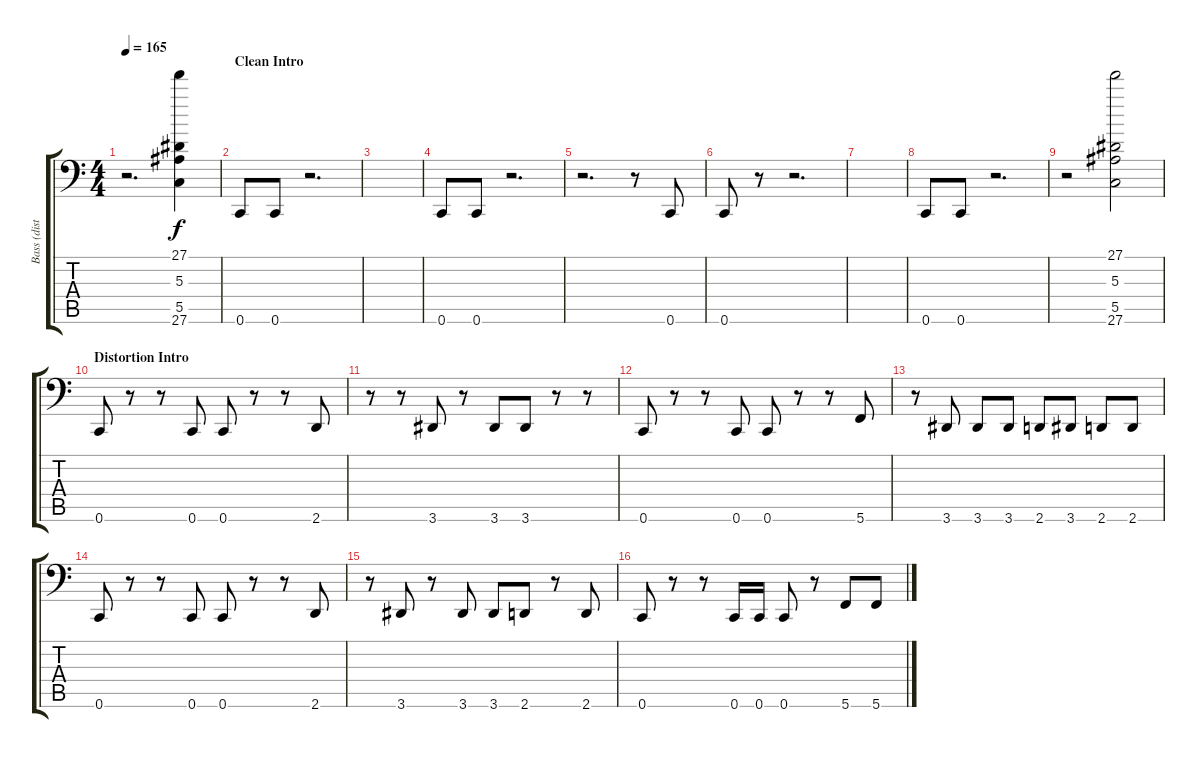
\track ("Bass (distortion)" "Bass (dist") {instrument synthbass1}
\staff {score tabs}
\tuning (D3 A2 F2 C2 G1 C1) {hide}
\ts (4 4)
\tempo 165
\clef f4
\ks c
r.2{d dy f instrument synthbass1} (27.1 5.3 5.5 27.6).4{instrument reversecymbal} |
\section ("" "Clean Intro")
0.6.8{instrument slapbass1} 0.6.8 r.2{d} |
|
0.6.8 0.6.8 r.2{d} |
r.2{d} r.8 0.6.8 |
0.6.8 r.8 r.2{d} |
|
0.6.8 0.6.8 r.2{d} |
r.2 (27.1 5.3 5.5 27.6).2{instrument reversecymbal} |
\section ("" "Distortion Intro")
0.6.8{instrument synthbass1} r.8 r.8 0.6.8 0.6.8 r.8 r.8 2.6.8 |
r.8 r.8 3.6.8 r.8 3.6.8 3.6.8 r.8 r.8 |
0.6.8 r.8 r.8 0.6.8 0.6.8 r.8 r.8 5.6.8 |
r.8 3.6.8 3.6.8 3.6.8 2.6.8 3.6.8 2.6.8 2.6.8 |
0.6.8 r.8 r.8 0.6.8 0.6.8 r.8 r.8 2.6.8 |
r.8 3.6.8 r.8 3.6.8 3.6.8 2.6.8 r.8 2.6.8 |
0.6.8 r.8 r.8 0.6.16 0.6.16 0.6.8 r.8 5.6.8 5.6.8
